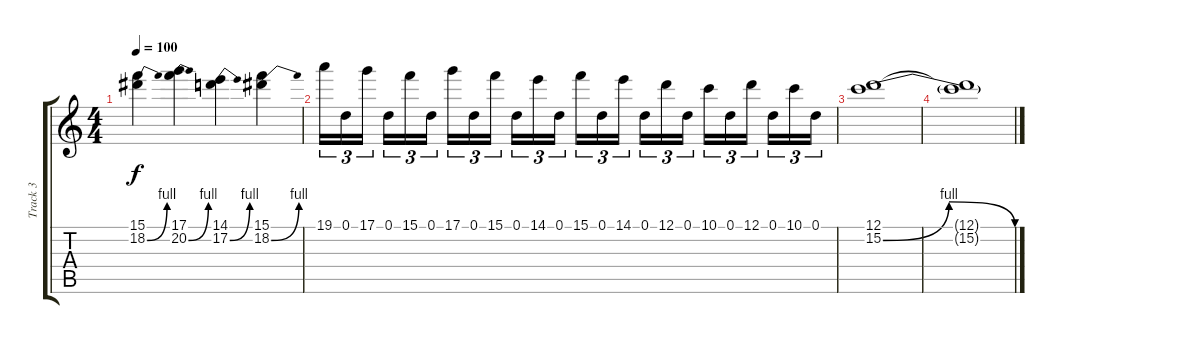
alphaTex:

\track ("Track 3" "Track 3") {instrument distortionguitar}
\staff {score tabs}
\tuning (D4 A3 F3 C3 G2 C2) {hide}
\ts (4 4)
\tempo 100
\clef g2
\ks c
(15.1 18.2{be (bend 0 0 60 4)}).4{dy f} (17.1 20.2{be (bend 0 0 60 4)}).4 (14.1 17.2{be (bend 0 0 60 4)}).4 (15.1 18.2{be (bend 0 0 60 4)}).4 |
19.1.16{tu (3 2)} 0.1.16{tu (3 2)} 17.1.16{tu (3 2) beam splitsecondary} 0.1.16{tu (3 2)} 15.1.16{tu (3 2)} 0.1.16{tu (3 2)} 17.1.16{tu (3 2)} 0.1.16{tu (3 2)} 15.1.16{tu (3 2) beam splitsecondary} 0.1.16{tu (3 2)} 14.1.16{tu (3 2)} 0.1.16{tu (3 2)} 15.1.16{tu (3 2)} 0.1.16{tu (3 2)} 14.1.16{tu (3 2) beam splitsecondary} 0.1.16{tu (3 2)} 12.1.16{tu (3 2)} 0.1.16{tu (3 2)} 10.1.16{tu (3 2)} 0.1.16{tu (3 2)} 12.1.16{tu (3 2) beam splitsecondary} 0.1.16{tu (3 2)} 10.1.16{tu (3 2)} 0.1.16{tu (3 2)} |
(12.1 15.2{be (bendrelease 0 0 20 4 34 4 60 0)}).1 |
(12.1{t} 15.2{t}).1
